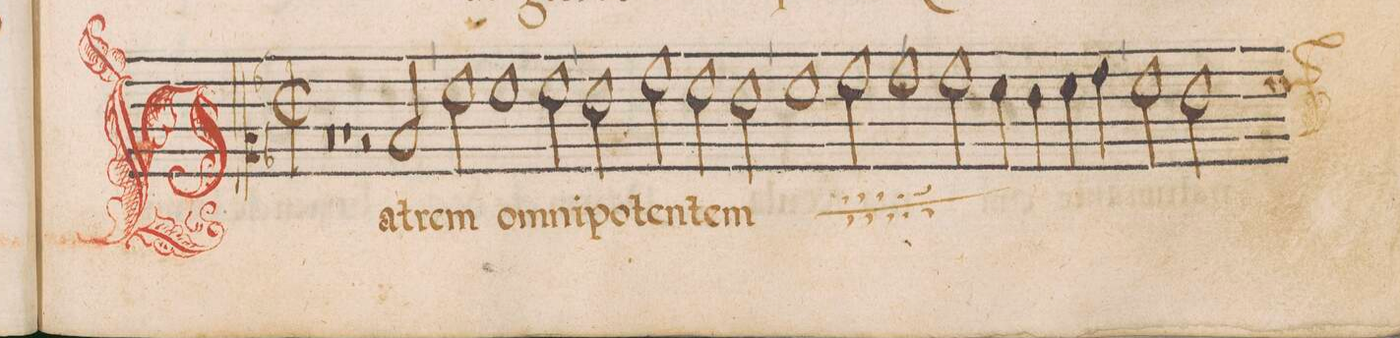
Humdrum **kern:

**kern	**text
*I"CANTVS	*
*clefC2	*
*k[b-]	*
*met(C|)	*
*M2/1	*
0r	.
=2	=2
1r	.
2r	.
2d/	Pa-
=3	=3
2a\	-trem
1a\	om-
2a\	-ni-
=4	=4
2g\	-po-
2b-\	-ten-
2a\	-tem
2g\	.
=5	=5
*	*ij
1a\	Pa-
2b-\	-trem
1b-\	om-
=6	=6
2b-\	-ni-
4a\	-po-
4g\	.
4a\	.
4b-\	.
=7	=7
2a\	-ten-
*custos:a	*
2g\	.
*-	*-
